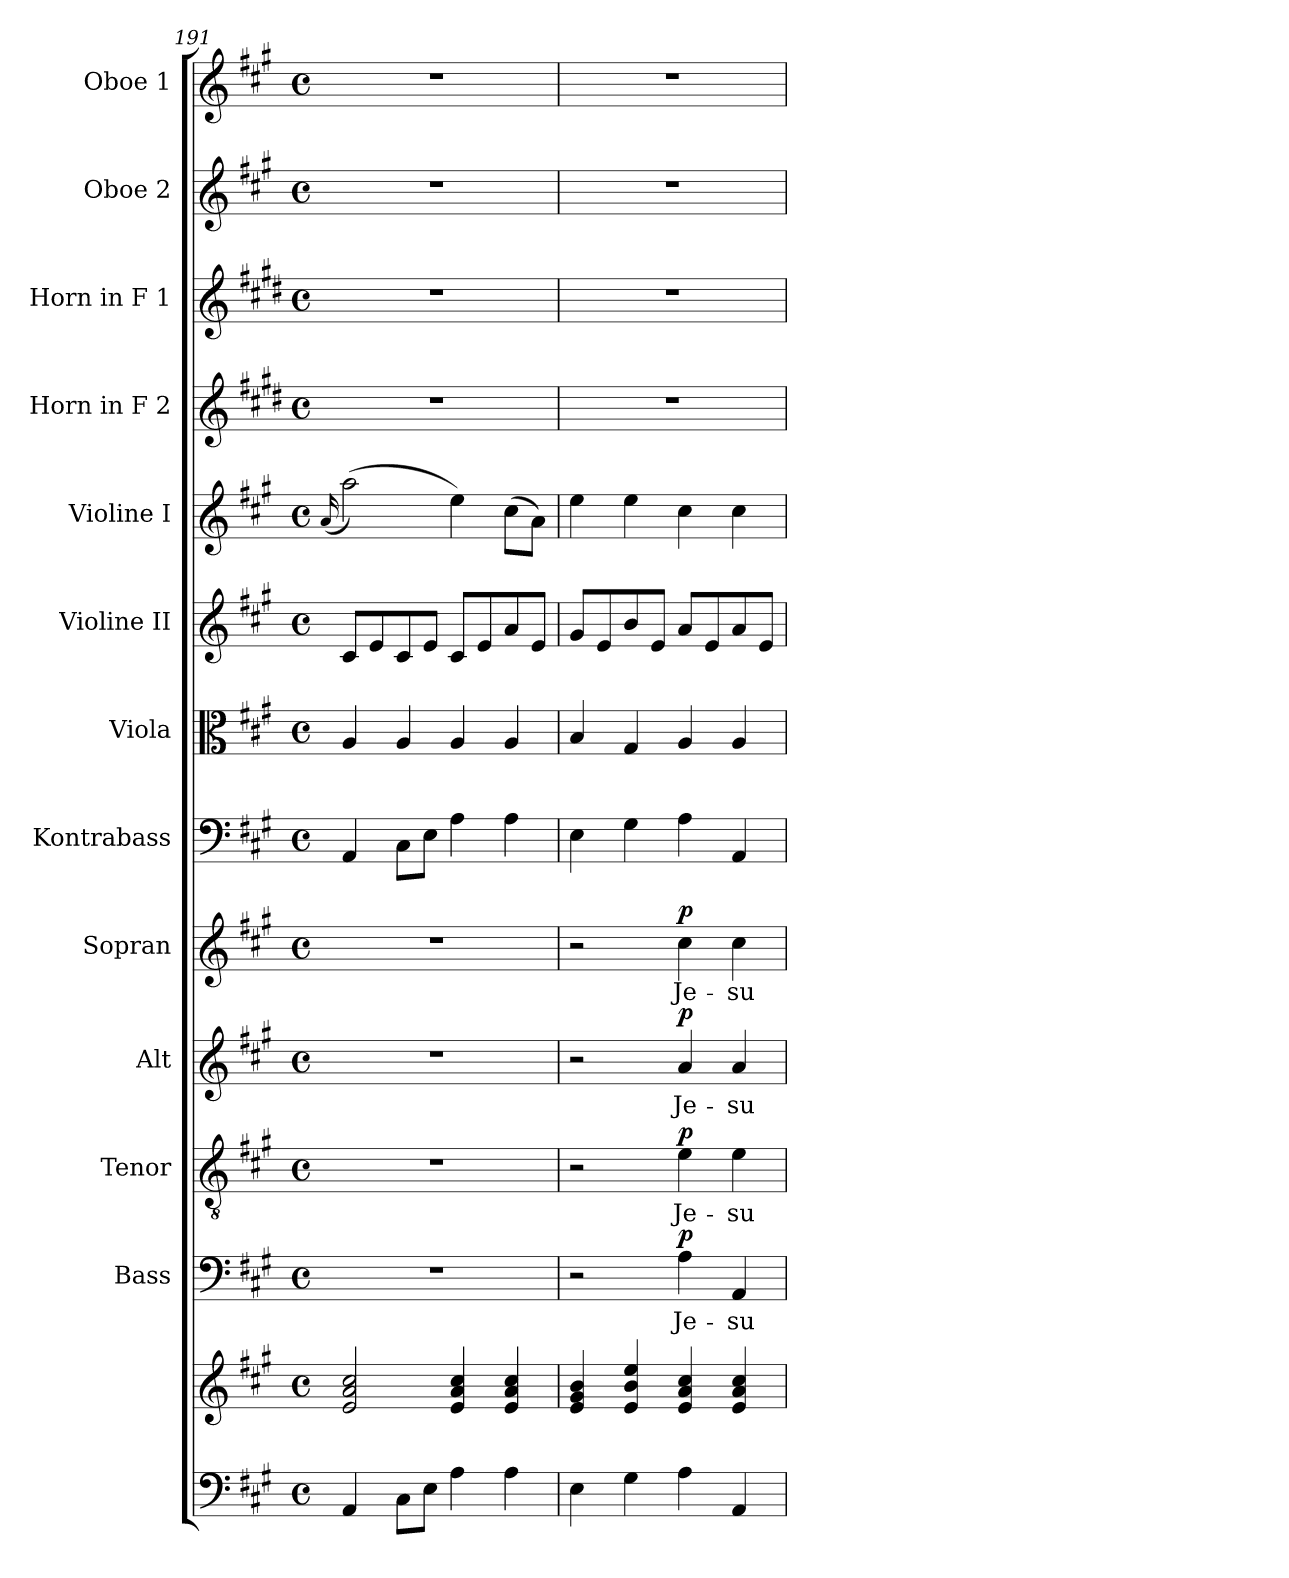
**kern	**kern	**kern	**text	**dynam	**kern	**text	**dynam	**kern	**text	**dynam	**kern	**text	**dynam	**kern	**kern	**kern	**kern	**kern	**kern	**kern	**kern
*part13	*part13	*part12	*part12	*part12	*part11	*part11	*part11	*part10	*part10	*part10	*part9	*part9	*part9	*part8	*part7	*part6	*part5	*part4	*part3	*part2	*part1
*staff14	*staff13	*staff12	*staff12	*staff12	*staff11	*staff11	*staff11	*staff10	*staff10	*staff10	*staff9	*staff9	*staff9	*staff8	*staff7	*staff6	*staff5	*staff4	*staff3	*staff2	*staff1
*	*	*I"Bass	*	*	*I"Tenor	*	*	*I"Alt	*	*	*I"Sopran	*	*	*I"Kontrabass	*I"Viola	*I"Violine II	*I"Violine I	*I"Horn in F 2	*I"Horn in F 1	*I"Oboe 2	*I"Oboe 1
*	*	*I'B.	*	*	*I'T.	*	*	*I'A.	*	*	*I'S.	*	*	*I'Kb.	*I'Vla.	*I'Vl. II	*I'Vl. I	*	*	*I'Ob.. 2	*I'Ob. 1
*clefF4	*clefG2	*clefF4	*	*	*clefGv2	*	*	*clefG2	*	*	*clefG2	*	*	*clefF4	*clefC3	*clefG2	*clefG2	*clefG2	*clefG2	*clefG2	*clefG2
*	*	*	*	*	*	*	*	*	*	*	*	*	*	*ITrd7c12	*	*	*	*ITrd4c7	*ITrd4c7	*	*
*k[f#c#g#]	*k[f#c#g#]	*k[f#c#g#]	*	*	*k[f#c#g#]	*	*	*k[f#c#g#]	*	*	*k[f#c#g#]	*	*	*k[f#c#g#]	*k[f#c#g#]	*k[f#c#g#]	*k[f#c#g#]	*k[f#c#g#]	*k[f#c#g#]	*k[f#c#g#]	*k[f#c#g#]
*A:	*A:	*A:	*	*	*A:	*	*	*A:	*	*	*A:	*	*	*A:	*A:	*A:	*A:	*A:	*A:	*A:	*A:
*M4/4	*M4/4	*M4/4	*	*	*M4/4	*	*	*M4/4	*	*	*M4/4	*	*	*M4/4	*M4/4	*M4/4	*M4/4	*M4/4	*M4/4	*M4/4	*M4/4
*met(c)	*met(c)	*met(c)	*	*	*met(c)	*	*	*met(c)	*	*	*met(c)	*	*	*met(c)	*met(c)	*met(c)	*met(c)	*met(c)	*met(c)	*met(c)	*met(c)
=191	=191	=191	=191	=191	=191	=191	=191	=191	=191	=191	=191	=191	=191	=191	=191	=191	=191	=191	=191	=191	=191
.	.	.	.	.	.	.	.	.	.	.	.	.	.	.	.	.	(>16qqa/	.	.	.	.
4AA/	2e/ 2a/ 2cc#/	1r	.	.	1r	.	.	1r	.	.	1r	.	.	4AAA/	4A/	8c#/L	(>2aa\)	1r	1r	1r	1r
.	.	.	.	.	.	.	.	.	.	.	.	.	.	.	.	8e/	.	.	.	.	.
8C#\L	.	.	.	.	.	.	.	.	.	.	.	.	.	8CC#\L	4A/	8c#/	.	.	.	.	.
8E\J	.	.	.	.	.	.	.	.	.	.	.	.	.	8EE\J	.	8e/J	.	.	.	.	.
4A\	4e/ 4a/ 4cc#/	.	.	.	.	.	.	.	.	.	.	.	.	4AA\	4A/	8c#/L	4ee\)	.	.	.	.
.	.	.	.	.	.	.	.	.	.	.	.	.	.	.	.	8e/	.	.	.	.	.
4A\	4e/ 4a/ 4cc#/	.	.	.	.	.	.	.	.	.	.	.	.	4AA\	4A/	8a/	(>8cc#\L	.	.	.	.
.	.	.	.	.	.	.	.	.	.	.	.	.	.	.	.	8e/J	8a\J)	.	.	.	.
!!LO:PB:g=z
=192	=192	=192	=192	=192	=192	=192	=192	=192	=192	=192	=192	=192	=192	=192	=192	=192	=192	=192	=192	=192	=192
4E\	4e/ 4g#/ 4b/	2r	.	.	2r	.	.	2r	.	.	2r	.	.	4EE\	4B/	8g#/L	4ee\	1r	1r	1r	1r
.	.	.	.	.	.	.	.	.	.	.	.	.	.	.	.	8e/	.	.	.	.	.
4G#\	4e/ 4b/ 4ee/	.	.	.	.	.	.	.	.	.	.	.	.	4GG#\	4G#/	8b/	4ee\	.	.	.	.
.	.	.	.	.	.	.	.	.	.	.	.	.	.	.	.	8e/J	.	.	.	.	.
!	!	!	!LO:LY:b	!LO:DY:a	!	!LO:LY:b	!LO:DY:a	!	!LO:LY:b	!LO:DY:a	!	!LO:LY:b	!LO:DY:a	!	!	!	!	!	!	!	!
4A\	4e/ 4a/ 4cc#/	4A\	Je-	p	4e\	Je-	p	4a/	Je-	p	4cc#\	Je-	p	4AA\	4A/	8a/L	4cc#\	.	.	.	.
.	.	.	.	.	.	.	.	.	.	.	.	.	.	.	.	8e/	.	.	.	.	.
!	!	!	!LO:LY:b	!	!	!LO:LY:b	!	!	!LO:LY:b	!	!	!LO:LY:b	!	!	!	!	!	!	!	!	!
4AA/	4e/ 4a/ 4cc#/	4AA/	-su	.	4e\	-su	.	4a/	-su	.	4cc#\	-su	.	4AAA/	4A/	8a/	4cc#\	.	.	.	.
.	.	.	.	.	.	.	.	.	.	.	.	.	.	.	.	8e/J	.	.	.	.	.
=	=	=	=	=	=	=	=	=	=	=	=	=	=	=	=	=	=	=	=	=	=
*-	*-	*-	*-	*-	*-	*-	*-	*-	*-	*-	*-	*-	*-	*-	*-	*-	*-	*-	*-	*-	*-
